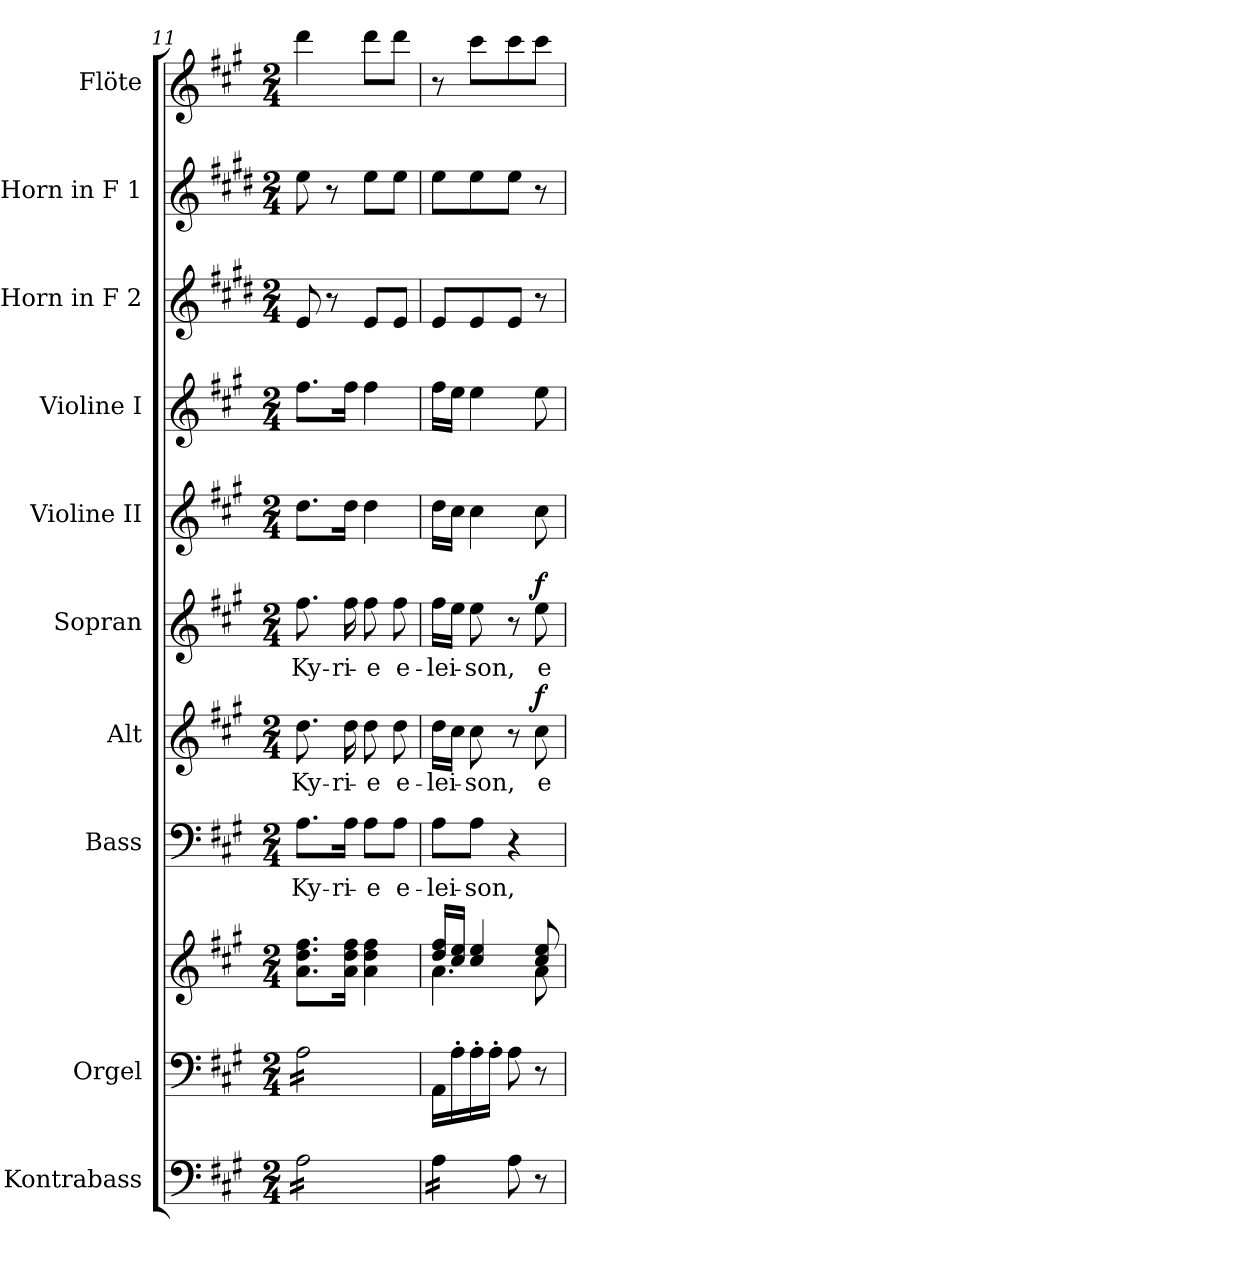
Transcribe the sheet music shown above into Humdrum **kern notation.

**kern	**kern	**kern	**kern	**text	**kern	**text	**dynam	**kern	**text	**dynam	**kern	**kern	**kern	**kern	**kern
*part10	*part9	*part9	*part8	*part8	*part7	*part7	*part7	*part6	*part6	*part6	*part5	*part4	*part3	*part2	*part1
*staff11	*staff10	*staff9	*staff8	*staff8	*staff7	*staff7	*staff7	*staff6	*staff6	*staff6	*staff5	*staff4	*staff3	*staff2	*staff1
*I"Kontrabass	*I"Orgel	*	*I"Bass	*	*I"Alt	*	*	*I"Sopran	*	*	*I"Violine II	*I"Violine I	*I"Horn in F 2	*I"Horn in F 1	*I"Flöte
*I'Kb.	*I'Org.	*	*I'B.	*	*I'A.	*	*	*I'S.	*	*	*I'Vl. II	*I'Vl. I	*	*	*I'Fl.
*clefF4	*clefF4	*clefG2	*clefF4	*	*clefG2	*	*	*clefG2	*	*	*clefG2	*clefG2	*clefG2	*clefG2	*clefG2
*ITrd7c12	*	*	*	*	*	*	*	*	*	*	*	*	*ITrd4c7	*ITrd4c7	*
*k[f#c#g#]	*k[f#c#g#]	*k[f#c#g#]	*k[f#c#g#]	*	*k[f#c#g#]	*	*	*k[f#c#g#]	*	*	*k[f#c#g#]	*k[f#c#g#]	*k[f#c#g#]	*k[f#c#g#]	*k[f#c#g#]
*A:	*A:	*A:	*A:	*	*A:	*	*	*A:	*	*	*A:	*A:	*A:	*A:	*A:
*M2/4	*M2/4	*M2/4	*M2/4	*	*M2/4	*	*	*M2/4	*	*	*M2/4	*M2/4	*M2/4	*M2/4	*M2/4
=11	=11	=11	=11	=11	=11	=11	=11	=11	=11	=11	=11	=11	=11	=11	=11
!	!	!	!	!LO:LY:b	!	!LO:LY:b	!	!	!LO:LY:b	!	!	!	!	!	!
*tremolo	*	*	*	*	*	*	*	*	*	*	*	*	*	*	*
*	*tremolo	*	*	*	*	*	*	*	*	*	*	*	*	*	*
16AA\LL	16A\LL	8.a\ 8.dd\ 8.ff#\L	8.A\L	Ky-	8.dd\	Ky-	.	8.ff#\	Ky-	.	8.dd\L	8.ff#\L	8A/	8a\	4ddd\
16AA\	16A\	.	.	.	.	.	.	.	.	.	.	.	.	.	.
16AA\	16A\	.	.	.	.	.	.	.	.	.	.	.	8r	8r	.
!	!	!	!	!LO:LY:b	!	!LO:LY:b	!	!	!LO:LY:b	!	!	!	!	!	!
16AA\	16A\	16a\ 16dd\ 16ff#\Jk	16A\Jk	-ri-	16dd\	-ri-	.	16ff#\	-ri-	.	16dd\Jk	16ff#\Jk	.	.	.
!	!	!	!	!LO:LY:b	!	!LO:LY:b	!	!	!LO:LY:b	!	!	!	!	!	!
16AA\	16A\	4a\ 4dd\ 4ff#\	8A\L	-e	8dd\	-e	.	8ff#\	-e	.	4dd\	4ff#\	8A/L	8a\L	8ddd\L
16AA\	16A\	.	.	.	.	.	.	.	.	.	.	.	.	.	.
!	!	!	!	!LO:LY:b	!	!LO:LY:b	!	!	!LO:LY:b	!	!	!	!	!	!
16AA\	16A\	.	8A\J	e-	8dd\	e-	.	8ff#\	e-	.	.	.	8A/J	8a\J	8ddd\J
16AA\JJ	16A\JJ	.	.	.	.	.	.	.	.	.	.	.	.	.	.
*	*Xtremolo	*	*	*	*	*	*	*	*	*	*	*	*	*	*
!!LO:PB:g=z
=12	=12	=12	=12	=12	=12	=12	=12	=12	=12	=12	=12	=12	=12	=12	=12
*	*	*^	*	*	*	*	*	*	*	*	*	*	*	*	*
!	!	!	!	!	!LO:LY:b	!	!LO:LY:b	!	!	!LO:LY:b	!	!	!	!	!	!
16AA\LL	16AA\LL	16dd/ 16ff#/LL	4.a\	8A\L	-lei-	16dd\LL	-lei-	.	16ff#\LL	-lei-	.	16dd\LL	16ff#\LL	8A/L	8a\L	8r
16AA\	16A'>\	16cc#/ 16ee/JJ	.	.	.	16cc#\JJ	.	.	16ee\JJ	.	.	16cc#\JJ	16ee\JJ	.	.	.
!	!	!	!	!	!LO:LY:b	!	!LO:LY:b	!	!	!LO:LY:b	!	!	!	!	!	!
16AA\	16A'>\	4cc#/ 4ee/	.	8A\J	-son,	8cc#\	-son,	.	8ee\	-son,	.	4cc#\	4ee\	8A/	8a\	8ccc#\L
16AA\JJ	16A'>\JJ	.	.	.	.	.	.	.	.	.	.	.	.	.	.	.
*Xtremolo	*	*	*	*	*	*	*	*	*	*	*	*	*	*	*	*
8AA\	8A\	.	.	4r	.	8r	.	.	8r	.	.	.	.	8A/J	8a\J	8ccc#\
!	!	!	!	!	!	!	!LO:LY:b	!LO:DY:a	!	!LO:LY:b	!LO:DY:a	!	!	!	!	!
8r	8r	8cc#/ 8ee/	8a\	.	.	8cc#\	e-	f	8ee\	e-	f	8cc#\	8ee\	8r	8r	8ccc#\J
*	*	*v	*v	*	*	*	*	*	*	*	*	*	*	*	*	*
=	=	=	=	=	=	=	=	=	=	=	=	=	=	=	=
*-	*-	*-	*-	*-	*-	*-	*-	*-	*-	*-	*-	*-	*-	*-	*-
